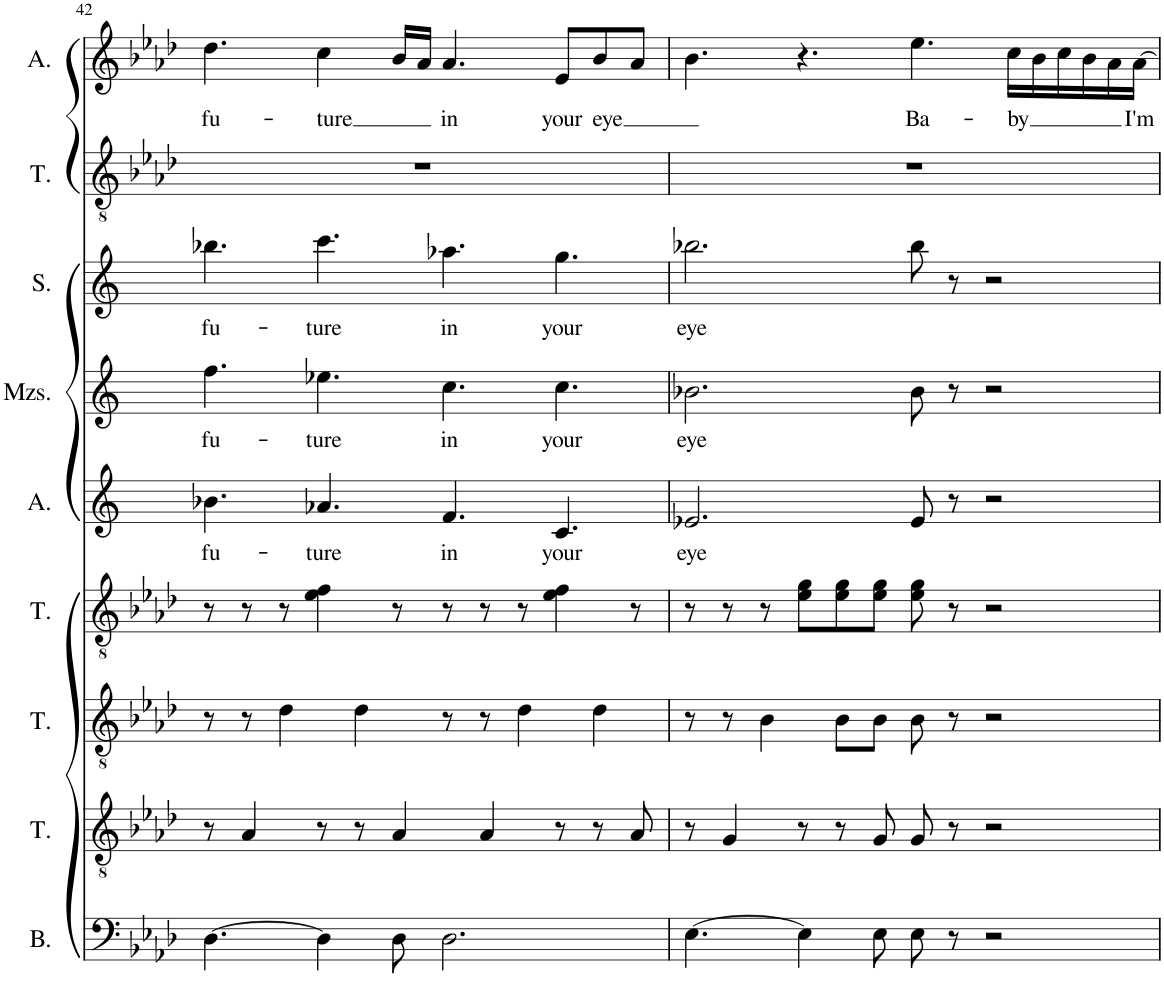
**kern	**kern	**kern	**kern	**kern	**text	**kern	**text	**kern	**text	**kern	**kern	**text
*part9	*part8	*part7	*part6	*part5	*part5	*part4	*part4	*part3	*part3	*part2	*part1	*part1
*staff9	*staff8	*staff7	*staff6	*staff5	*staff5	*staff4	*staff4	*staff3	*staff3	*staff2	*staff1	*staff1
*I"Bass	*I"Tenor	*I"Tenor	*I"Tenor	*I"Alto	*	*I"Mezzo-soprano	*	*I"Soprano	*	*I"Tenor	*I"Alto	*
*I'B.	*I'T.	*I'T.	*I'T.	*I'A.	*	*I'Mzs.	*	*I'S.	*	*I'T.	*I'A.	*
!!LO:PB:g=z
*clefF4	*clefGv2	*clefGv2	*clefGv2	*clefG2	*	*clefG2	*	*clefG2	*	*clefGv2	*clefG2	*
*k[b-e-a-d-]	*k[b-e-a-d-]	*k[b-e-a-d-]	*k[b-e-a-d-]	*k[]	*	*k[]	*	*k[]	*	*k[b-e-a-d-]	*k[b-e-a-d-]	*
*M12/8	*M12/8	*M12/8	*M12/8	*M12/8	*	*M12/8	*	*M12/8	*	*M12/8	*M12/8	*
=42	=42	=42	=42	=42	=42	=42	=42	=42	=42	=42	=42	=42
!	!	!	!	!	!LO:LY:b	!	!LO:LY:b	!	!LO:LY:b	!	!	!LO:LY:b
[4.D-\	8r	8r	8r	4.b-X\	fu-	4.ff\	fu-	4.bb-X\	fu-	1.r	4.dd-\	fu-
.	4A-/	8r	8r	.	.	.	.	.	.	.	.	.
.	.	4d-\	8r	.	.	.	.	.	.	.	.	.
!	!	!	!	!	!LO:LY:b	!	!LO:LY:b	!	!LO:LY:b	!	!	!LO:LY:b
4D-\]	8r	.	4e-\ 4f\	4.a-X/	-ture	4.ee-X\	-ture	4.ccc\	-ture	.	4cc\	-ture
.	8r	4d-\	.	.	.	.	.	.	.	.	.	.
8D-\	4A-/	.	8r	.	.	.	.	.	.	.	16b-/LL	.
.	.	.	.	.	.	.	.	.	.	.	16a-/JJ	.
!	!	!	!	!	!LO:LY:b	!	!LO:LY:b	!	!LO:LY:b	!	!	!LO:LY:b
2.D-\	.	8r	8r	4.f/	in	4.cc\	in	4.aa-X\	in	.	4.a-/	in
.	4A-/	8r	8r	.	.	.	.	.	.	.	.	.
.	.	4d-\	8r	.	.	.	.	.	.	.	.	.
!	!	!	!	!	!LO:LY:b	!	!LO:LY:b	!	!LO:LY:b	!	!	!LO:LY:b
.	8r	.	4e-\ 4f\	4.c/	your	4.cc\	your	4.gg\	your	.	8e-/L	your
!	!	!	!	!	!	!	!	!	!	!	!	!LO:LY:b
.	8r	4d-\	.	.	.	.	.	.	.	.	8b-/	eye
.	8A-/	.	8r	.	.	.	.	.	.	.	8a-/J	.
=43	=43	=43	=43	=43	=43	=43	=43	=43	=43	=43	=43	=43
!	!	!	!	!	!LO:LY:b	!	!LO:LY:b	!	!LO:LY:b	!	!	!
[4.E-\	8r	8r	8r	2.e-X/	eye	2.b-X\	eye	2.bb-X\	eye	1.r	4.b-\	.
.	4G/	8r	8r	.	.	.	.	.	.	.	.	.
.	.	4B-\	8r	.	.	.	.	.	.	.	.	.
4E-\]	8r	.	8e-\ 8g\L	.	.	.	.	.	.	.	4.r	.
.	8r	8B-\L	8e-\ 8g\	.	.	.	.	.	.	.	.	.
8E-\	8G/	8B-\J	8e-\ 8g\J	.	.	.	.	.	.	.	.	.
!	!	!	!	!	!	!	!	!	!	!	!	!LO:LY:b
8E-\	8G/	8B-\	8e-\ 8g\	8e-/	.	8b-\	.	8bb-\	.	.	4.ee-\	Ba-
8r	8r	8r	8r	8r	.	8r	.	8r	.	.	.	.
2r	2r	2r	2r	2r	.	2r	.	2r	.	.	.	.
!	!	!	!	!	!	!	!	!	!	!	!	!LO:LY:b
.	.	.	.	.	.	.	.	.	.	.	16cc\LL	-by
.	.	.	.	.	.	.	.	.	.	.	16b-\	.
.	.	.	.	.	.	.	.	.	.	.	16cc\	.
.	.	.	.	.	.	.	.	.	.	.	16b-\	.
.	.	.	.	.	.	.	.	.	.	.	16a-\	.
!	!	!	!	!	!	!	!	!	!	!	!	!LO:LY:b
.	.	.	.	.	.	.	.	.	.	.	[16a-\JJ	I'm
=	=	=	=	=	=	=	=	=	=	=	=	=
*-	*-	*-	*-	*-	*-	*-	*-	*-	*-	*-	*-	*-
